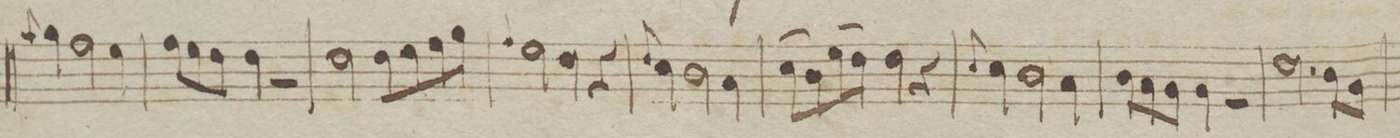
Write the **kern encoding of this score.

**kern	**dynam
*I"Violin 1mo	*
*clefG2	*
*k[f#]	*
*met(C.|)	*
*M4/4	*
8qqaa/	.
4gg\	.
2ff#\	.
4ee\	.
=98	=98
12ff#\L	.
12ee\	.
12dd\J	.
4dd\	.
2r	.
=99	=99
2dd\	.
8dd\L	.
8ee\	.
8ff#\	.
8gg\J	.
=100	=100
4qqff#/	.
2ee\	.
4dd\	.
4r	.
=101	=101
8qqdd/	.
4cc\	.
2b\	.
4a\	.
=102	=102
(8cc\L	.
8b\)	.
(8ee\	.
8dd\J)	.
4dd\	.
4r	.
=103	=103
8qqcc/	.
4cc\	.
2b\	.
4a\	.
=104	=104
12b\L	.
12a\	.
12g\J	.
4g\	.
2r	.
=105	=105
2.dd\	.
8b\L	.
8g\J	.
=106	=106
*-	*-
